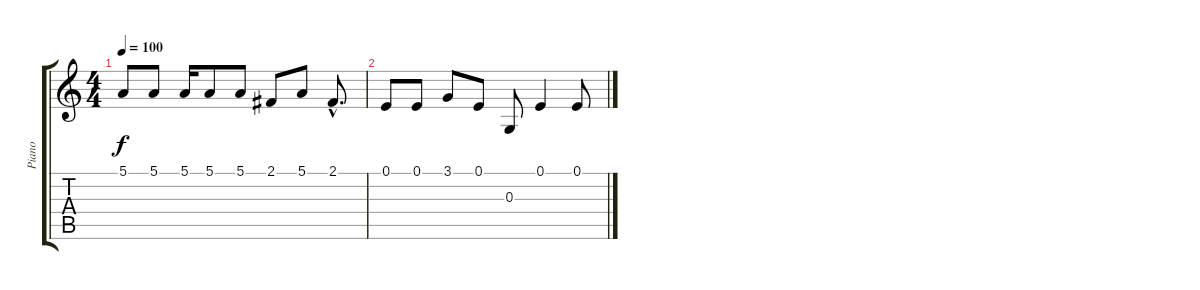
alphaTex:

\track ("Piano" "Piano") {instrument acousticgrandpiano}
\staff {score tabs}
\tuning (E4 B3 G3 D3 A2 E2) {hide}
\ts (4 4)
\tempo 100
\clef g2
\ks c
5.1.8{dy f} 5.1.8 5.1.16 5.1.8 5.1.8 2.1.8 5.1.8 2.1{hac}.8{d} |
0.1.8 0.1.8 3.1.8 0.1.8 0.3.8 0.1.4 0.1.8
